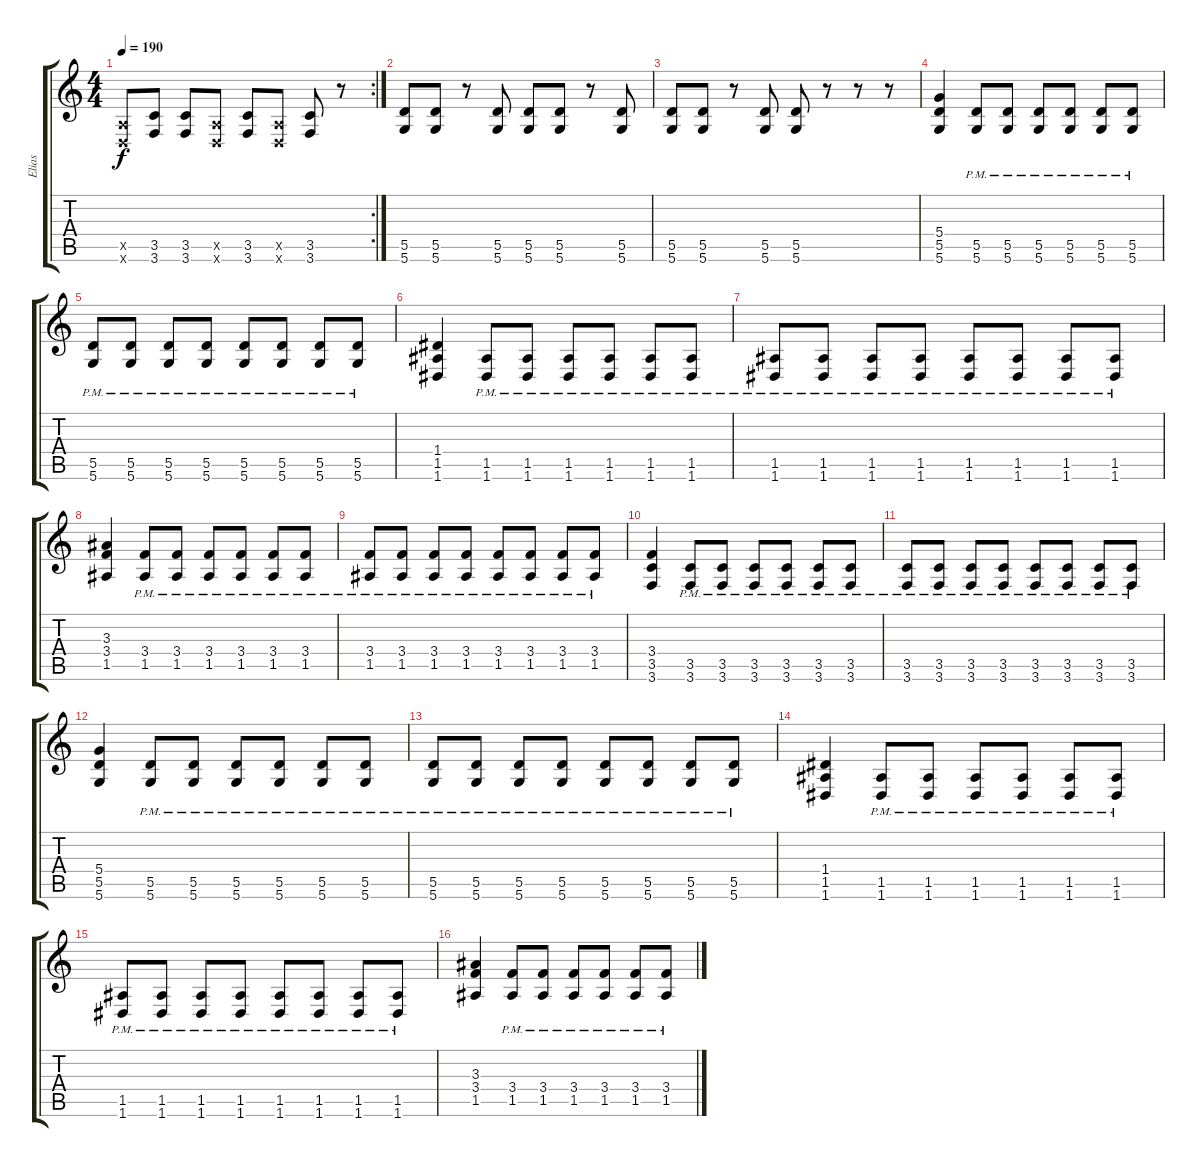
\track ("Elias" "Elias") {instrument distortionguitar}
\staff {score tabs}
\tuning (E4 B3 G3 D3 A2 D2) {hide}
\rc 2
\ts (4 4)
\tempo 190
\clef g2
\ks c
(0.5{x} 0.6{x}).8{dy f} (3.5 3.6).8 (3.5 3.6).8 (0.5{x} 0.6{x}).8 (3.5 3.6).8 (0.5{x} 0.6{x}).8 (3.5 3.6).8 r.8 |
(5.5 5.6).8 (5.5 5.6).8 r.8 (5.5 5.6).8 (5.5 5.6).8 (5.5 5.6).8 r.8 (5.5 5.6).8 |
(5.5 5.6).8 (5.5 5.6).8 r.8 (5.5 5.6).8 (5.5 5.6).8 r.8 r.8 r.8 |
(5.4 5.5 5.6).4 (5.5{pm} 5.6{pm}).8 (5.5{pm} 5.6{pm}).8 (5.5{pm} 5.6{pm}).8 (5.5{pm} 5.6{pm}).8 (5.5{pm} 5.6{pm}).8 (5.5{pm} 5.6{pm}).8 |
(5.5{pm} 5.6{pm}).8 (5.5{pm} 5.6{pm}).8 (5.5{pm} 5.6{pm}).8 (5.5{pm} 5.6{pm}).8 (5.5{pm} 5.6{pm}).8 (5.5{pm} 5.6{pm}).8 (5.5{pm} 5.6{pm}).8 (5.5{pm} 5.6{pm}).8 |
(1.4 1.5 1.6).4 (1.5{pm} 1.6{pm}).8 (1.5{pm} 1.6{pm}).8 (1.5{pm} 1.6{pm}).8 (1.5{pm} 1.6{pm}).8 (1.5{pm} 1.6{pm}).8 (1.5{pm} 1.6{pm}).8 |
(1.5{pm} 1.6{pm}).8 (1.5{pm} 1.6{pm}).8 (1.5{pm} 1.6{pm}).8 (1.5{pm} 1.6{pm}).8 (1.5{pm} 1.6{pm}).8 (1.5{pm} 1.6{pm}).8 (1.5{pm} 1.6{pm}).8 (1.5{pm} 1.6{pm}).8 |
(3.3 3.4 1.5).4 (3.4{pm} 1.5{pm}).8 (3.4{pm} 1.5{pm}).8 (3.4{pm} 1.5{pm}).8 (3.4{pm} 1.5{pm}).8 (3.4{pm} 1.5{pm}).8 (3.4{pm} 1.5{pm}).8 |
(3.4{pm} 1.5{pm}).8 (3.4{pm} 1.5{pm}).8 (3.4{pm} 1.5{pm}).8 (3.4{pm} 1.5{pm}).8 (3.4{pm} 1.5{pm}).8 (3.4{pm} 1.5{pm}).8 (3.4{pm} 1.5{pm}).8 (3.4{pm} 1.5{pm}).8 |
(3.4 3.5 3.6).4 (3.5{pm} 3.6{pm}).8 (3.5{pm} 3.6{pm}).8 (3.5{pm} 3.6{pm}).8 (3.5{pm} 3.6{pm}).8 (3.5{pm} 3.6{pm}).8 (3.5{pm} 3.6{pm}).8 |
(3.5{pm} 3.6{pm}).8 (3.5{pm} 3.6{pm}).8 (3.5{pm} 3.6{pm}).8 (3.5{pm} 3.6{pm}).8 (3.5{pm} 3.6{pm}).8 (3.5{pm} 3.6{pm}).8 (3.5{pm} 3.6{pm}).8 (3.5{pm} 3.6{pm}).8 |
(5.4 5.5 5.6).4 (5.5{pm} 5.6{pm}).8 (5.5{pm} 5.6{pm}).8 (5.5{pm} 5.6{pm}).8 (5.5{pm} 5.6{pm}).8 (5.5{pm} 5.6{pm}).8 (5.5{pm} 5.6{pm}).8 |
(5.5{pm} 5.6{pm}).8 (5.5{pm} 5.6{pm}).8 (5.5{pm} 5.6{pm}).8 (5.5{pm} 5.6{pm}).8 (5.5{pm} 5.6{pm}).8 (5.5{pm} 5.6{pm}).8 (5.5{pm} 5.6{pm}).8 (5.5{pm} 5.6{pm}).8 |
(1.4 1.5 1.6).4 (1.5{pm} 1.6{pm}).8 (1.5{pm} 1.6{pm}).8 (1.5{pm} 1.6{pm}).8 (1.5{pm} 1.6{pm}).8 (1.5{pm} 1.6{pm}).8 (1.5{pm} 1.6{pm}).8 |
(1.5{pm} 1.6{pm}).8 (1.5{pm} 1.6{pm}).8 (1.5{pm} 1.6{pm}).8 (1.5{pm} 1.6{pm}).8 (1.5{pm} 1.6{pm}).8 (1.5{pm} 1.6{pm}).8 (1.5{pm} 1.6{pm}).8 (1.5{pm} 1.6{pm}).8 |
(3.3 3.4 1.5).4 (3.4{pm} 1.5{pm}).8 (3.4{pm} 1.5{pm}).8 (3.4{pm} 1.5{pm}).8 (3.4{pm} 1.5{pm}).8 (3.4{pm} 1.5{pm}).8 (3.4{pm} 1.5{pm}).8
